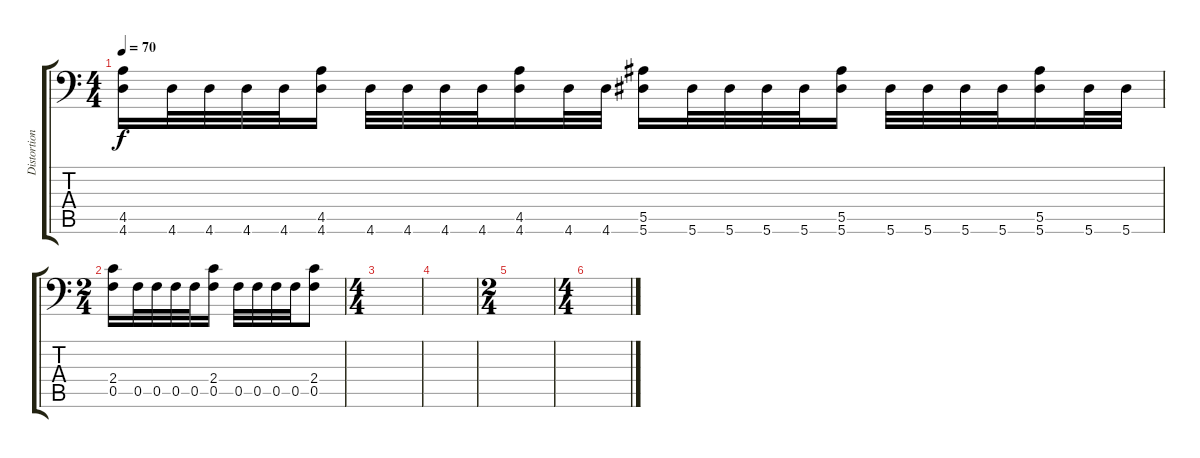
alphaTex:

\track ("Distortion 4" "Distortion") {instrument distortionguitar}
\staff {score tabs}
\tuning (C4 G3 Eb3 Bb2 F2 Bb1) {hide}
\ts (4 4)
\tempo 70
\clef f4
\ks c
(4.5 4.6).16{dy f} 4.6.32 4.6.32 4.6.32 4.6.32 (4.5 4.6).16 4.6.32 4.6.32 4.6.32 4.6.32 (4.5 4.6).16 4.6.32 4.6.32 (5.5 5.6).16 5.6.32 5.6.32 5.6.32 5.6.32 (5.5 5.6).16 5.6.32 5.6.32 5.6.32 5.6.32 (5.5 5.6).16 5.6.32 5.6.32 |
\ts (2 4)
(2.4 0.5).16 0.5.32 0.5.32 0.5.32 0.5.32 (2.4 0.5).16 0.5.32 0.5.32 0.5.32 0.5.32 (2.4 0.5).8 |
\ts (4 4)
|
|
\ts (2 4)
|
\ts (4 4)
